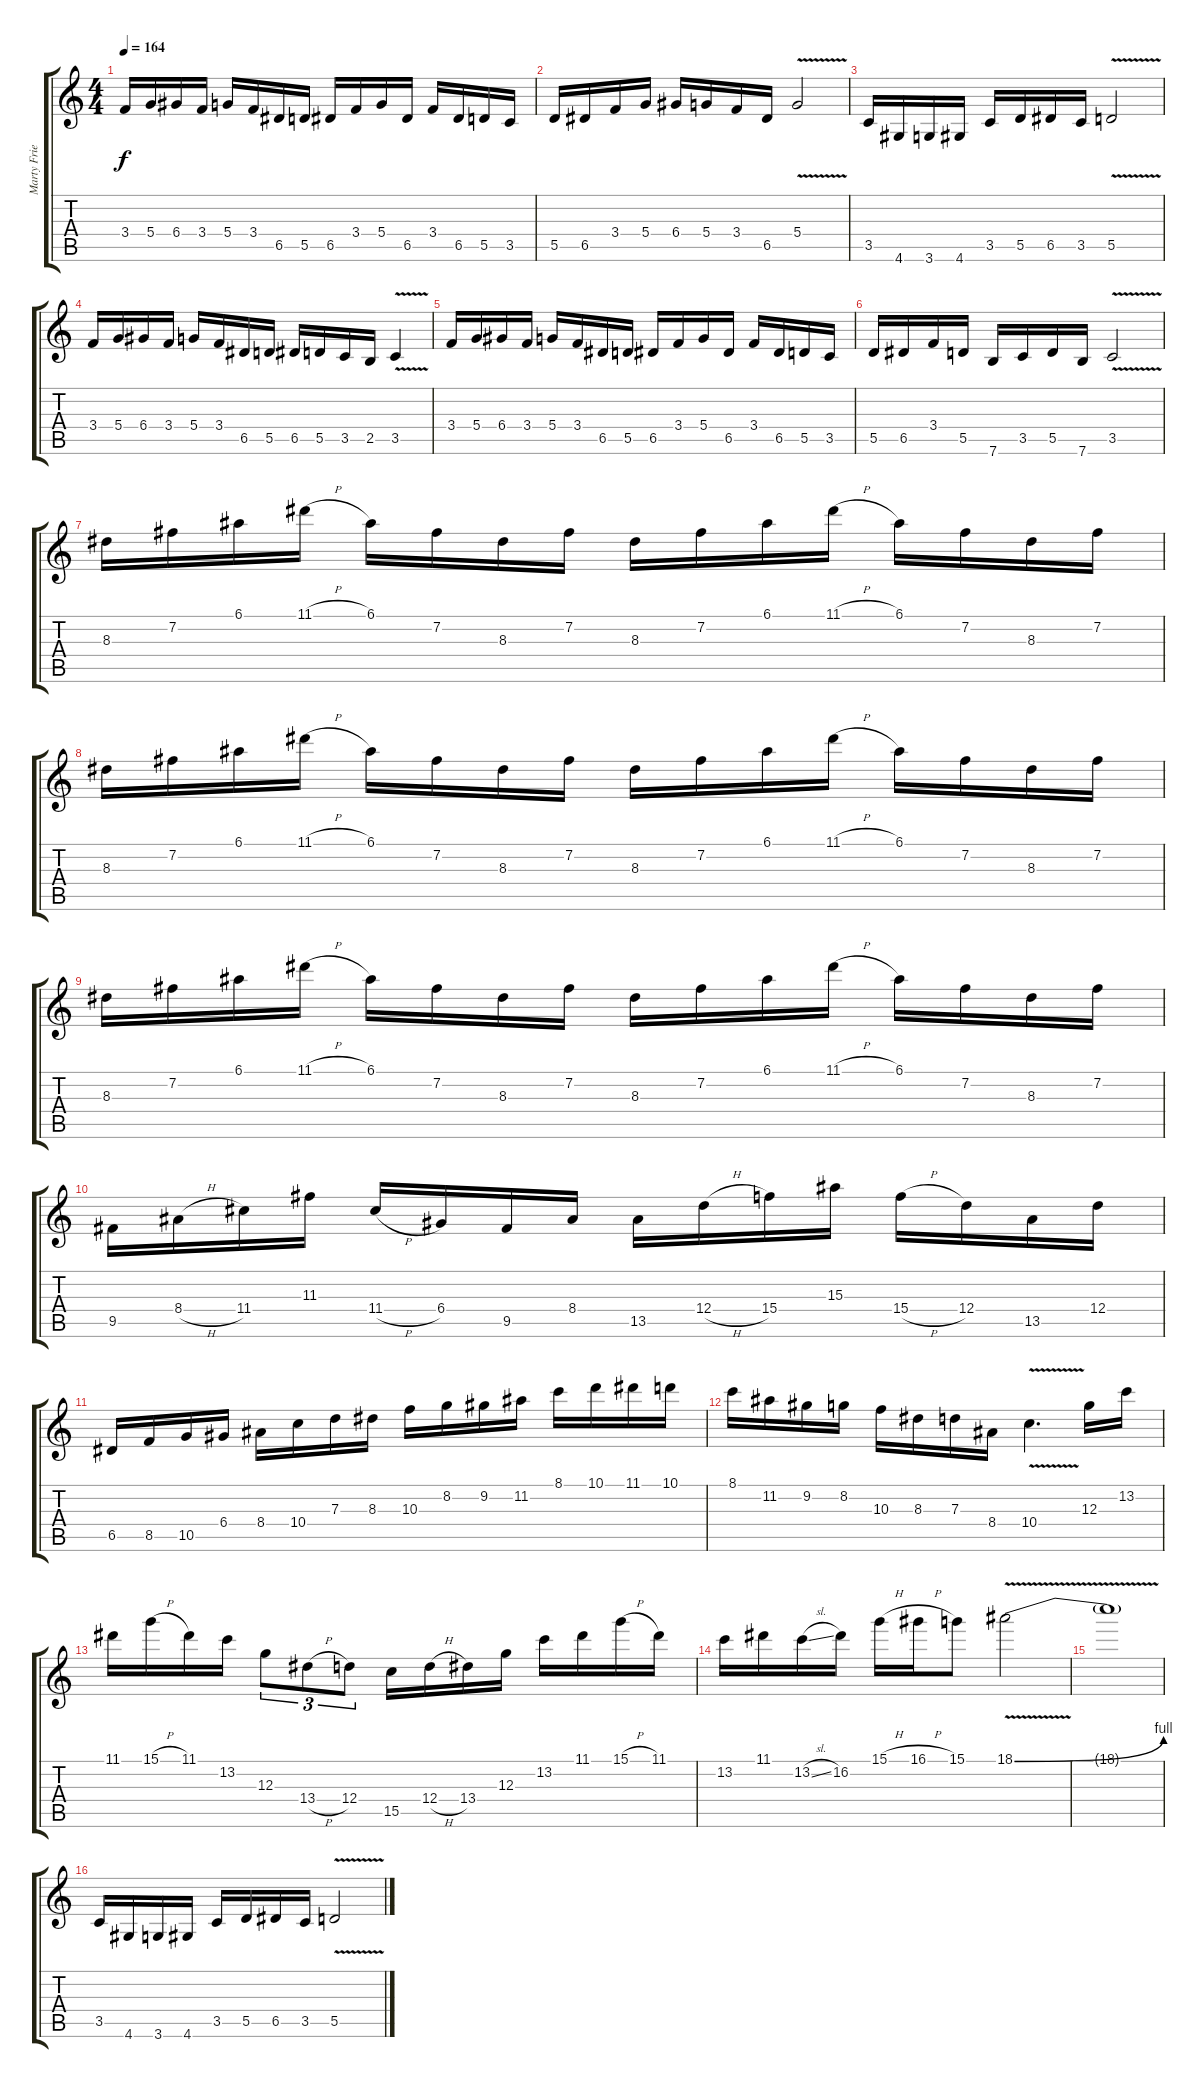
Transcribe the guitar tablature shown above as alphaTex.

\track ("Marty Friedman" "Marty Frie") {instrument distortionguitar}
\staff {score tabs}
\tuning (E4 B3 G3 D3 A2 E2) {hide}
\ts (4 4)
\tempo 164
\clef g2
\ks c
3.4.16{dy f} 5.4.16 6.4.16 3.4.16 5.4.16 3.4.16 6.5.16 5.5.16 6.5.16 3.4.16 5.4.16 6.5.16 3.4.16 6.5.16 5.5.16 3.5.16 |
5.5.16 6.5.16 3.4.16 5.4.16 6.4.16 5.4.16 3.4.16 6.5.16 5.4{v}.2 |
3.5.16 4.6.16 3.6.16 4.6.16 3.5.16 5.5.16 6.5.16 3.5.16 5.5{v}.2 |
3.4.16 5.4.16 6.4.16 3.4.16 5.4.16 3.4.16 6.5.16 5.5.16 6.5.16 5.5.16 3.5.16 2.5.16 3.5{v}.4 |
3.4.16 5.4.16 6.4.16 3.4.16 5.4.16 3.4.16 6.5.16 5.5.16 6.5.16 3.4.16 5.4.16 6.5.16 3.4.16 6.5.16 5.5.16 3.5.16 |
5.5.16 6.5.16 3.4.16 5.5.16 7.6.16 3.5.16 5.5.16 7.6.16 3.5{v}.2 |
8.3.16 7.2.16 6.1.16 11.1{h}.16 6.1.16 7.2.16 8.3.16 7.2.16 8.3.16 7.2.16 6.1.16 11.1{h}.16 6.1.16 7.2.16 8.3.16 7.2.16 |
8.3.16 7.2.16 6.1.16 11.1{h}.16 6.1.16 7.2.16 8.3.16 7.2.16 8.3.16 7.2.16 6.1.16 11.1{h}.16 6.1.16 7.2.16 8.3.16 7.2.16 |
8.3.16 7.2.16 6.1.16 11.1{h}.16 6.1.16 7.2.16 8.3.16 7.2.16 8.3.16 7.2.16 6.1.16 11.1{h}.16 6.1.16 7.2.16 8.3.16 7.2.16 |
9.5.16 8.4{h}.16 11.4.16 11.3.16 11.4{h}.16 6.4.16 9.5.16 8.4.16 13.5.16 12.4{h}.16 15.4.16 15.3.16 15.4{h}.16 12.4.16 13.5.16 12.4.16 |
6.5.16 8.5.16 10.5.16 6.4.16 8.4.16 10.4.16 7.3.16 8.3.16 10.3.16 8.2.16 9.2.16 11.2.16 8.1.16 10.1.16 11.1.16 10.1.16 |
8.1.16 11.2.16 9.2.16 8.2.16 10.3.16 8.3.16 7.3.16 8.4.16 10.4{v}.4{d} 12.3.16 13.2.16 |
11.1.16 15.1{h}.16 11.1.16 13.2.16 12.3.8{tu (3 2)} 13.4{h}.8{tu (3 2)} 12.4.8{tu (3 2)} 15.5.16 12.4{h}.16 13.4.16 12.3.16 13.2.16 11.1.16 15.1{h}.16 11.1.16 |
13.2.16 11.1.16 13.2{sl}.16 16.2.16 15.1{h}.16 16.1{h}.16 15.1.8 18.1{be (bend 0 0 60 4) v}.2 |
18.1{t}.1 |
3.5.16 4.6.16 3.6.16 4.6.16 3.5.16 5.5.16 6.5.16 3.5.16 5.5{v}.2
